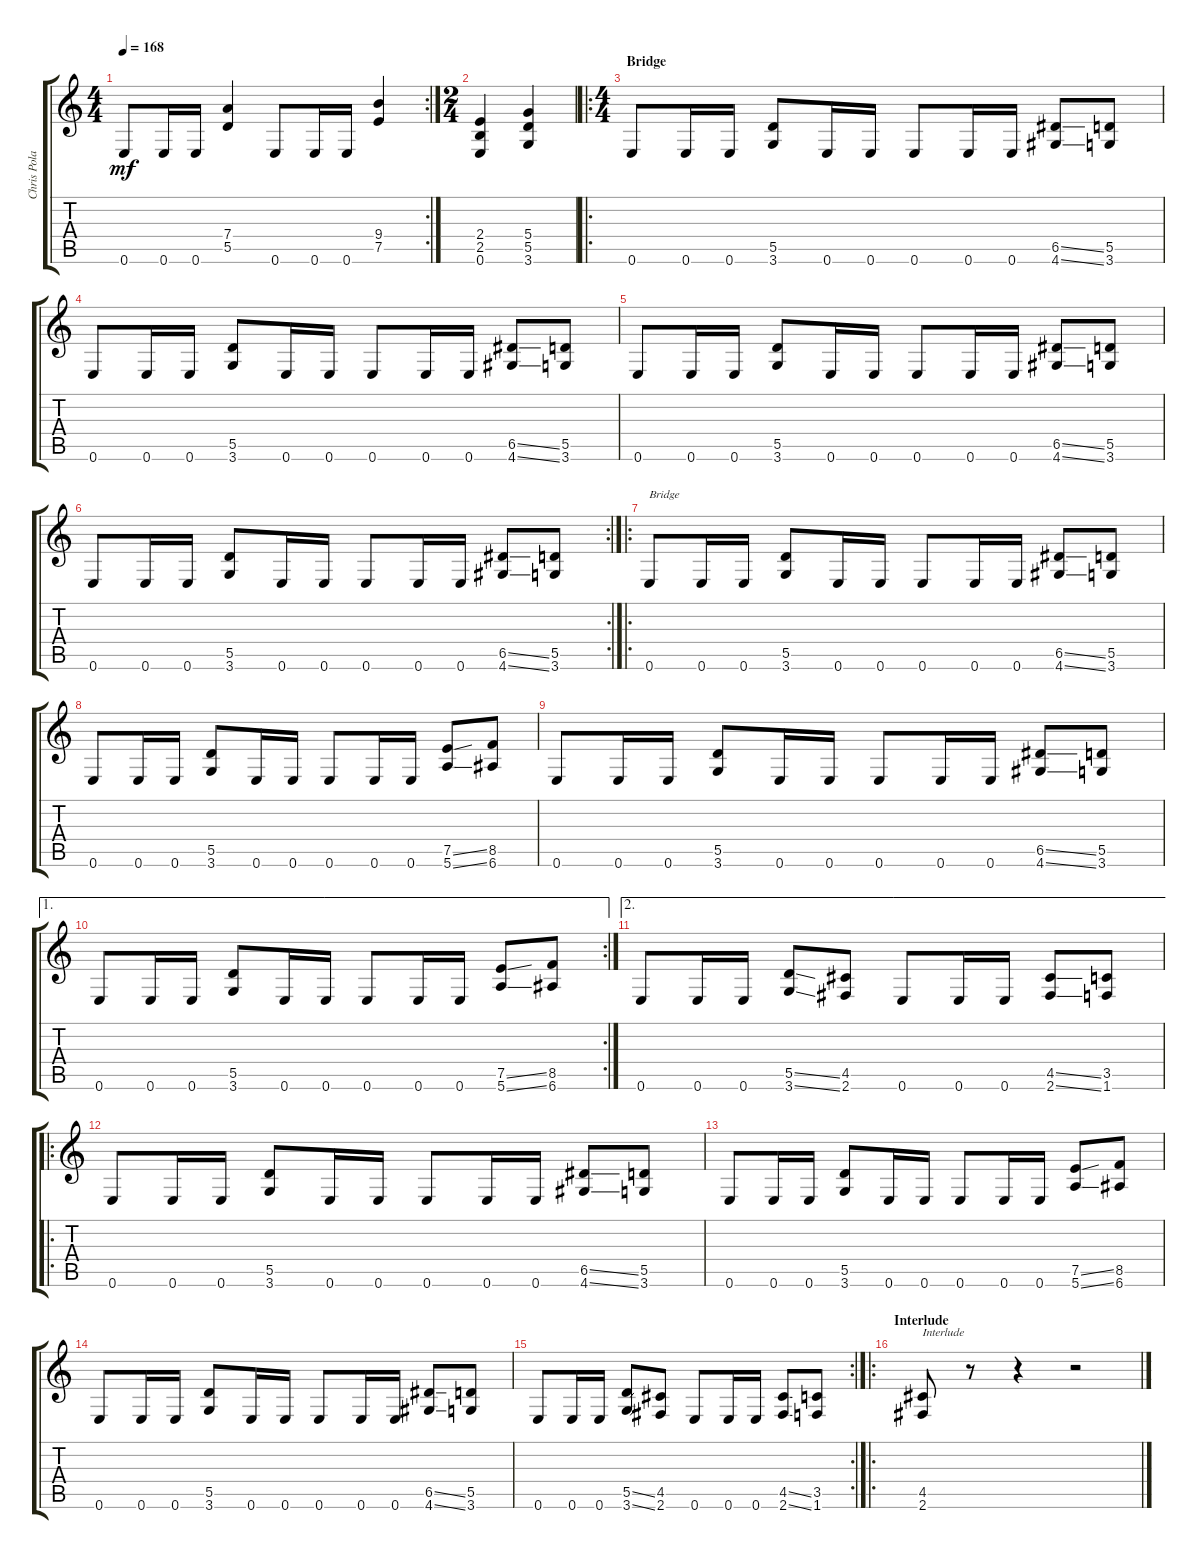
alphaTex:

\track ("Chris Poland" "Chris Pola") {instrument distortionguitar}
\staff {score tabs}
\tuning (E4 B3 G3 D3 A2 E2) {hide}
\rc 2
\ts (4 4)
\tempo 168
\clef g2
\ks c
0.6.8{dy mf} 0.6.16 0.6.16 (7.4 5.5).4 0.6.8 0.6.16 0.6.16 (9.4 7.5).4 |
\ts (2 4)
(2.4 2.5 0.6).4 (5.4 5.5 3.6).4 |
\ro
\ts (4 4)
\section ("" "Bridge")
0.6.8 0.6.16 0.6.16 (5.5 3.6).8 0.6.16 0.6.16 0.6.8 0.6.16 0.6.16 (6.5{ss} 4.6{ss}).8 (5.5 3.6).8 |
0.6.8 0.6.16 0.6.16 (5.5 3.6).8 0.6.16 0.6.16 0.6.8 0.6.16 0.6.16 (6.5{ss} 4.6{ss}).8 (5.5 3.6).8 |
0.6.8 0.6.16 0.6.16 (5.5 3.6).8 0.6.16 0.6.16 0.6.8 0.6.16 0.6.16 (6.5{ss} 4.6{ss}).8 (5.5 3.6).8 |
\rc 2
0.6.8 0.6.16 0.6.16 (5.5 3.6).8 0.6.16 0.6.16 0.6.8 0.6.16 0.6.16 (6.5{ss} 4.6{ss}).8 (5.5 3.6).8 |
\ro
0.6.8{txt "Bridge"} 0.6.16 0.6.16 (5.5 3.6).8 0.6.16 0.6.16 0.6.8 0.6.16 0.6.16 (6.5{ss} 4.6{ss}).8 (5.5 3.6).8 |
0.6.8 0.6.16 0.6.16 (5.5 3.6).8 0.6.16 0.6.16 0.6.8 0.6.16 0.6.16 (7.5{ss} 5.6{ss}).8 (8.5 6.6).8 |
0.6.8 0.6.16 0.6.16 (5.5 3.6).8 0.6.16 0.6.16 0.6.8 0.6.16 0.6.16 (6.5{ss} 4.6{ss}).8 (5.5 3.6).8 |
\ae 1
\rc 2
0.6.8 0.6.16 0.6.16 (5.5 3.6).8 0.6.16 0.6.16 0.6.8 0.6.16 0.6.16 (7.5{ss} 5.6{ss}).8 (8.5 6.6).8 |
\ae 2
0.6.8 0.6.16 0.6.16 (5.5{ss} 3.6{ss}).8 (4.5 2.6).8 0.6.8 0.6.16 0.6.16 (4.5{ss} 2.6{ss}).8 (3.5 1.6).8 |
\ro
0.6.8 0.6.16 0.6.16 (5.5 3.6).8 0.6.16 0.6.16 0.6.8 0.6.16 0.6.16 (6.5{ss} 4.6{ss}).8 (5.5 3.6).8 |
0.6.8 0.6.16 0.6.16 (5.5 3.6).8 0.6.16 0.6.16 0.6.8 0.6.16 0.6.16 (7.5{ss} 5.6{ss}).8 (8.5 6.6).8 |
0.6.8 0.6.16 0.6.16 (5.5 3.6).8 0.6.16 0.6.16 0.6.8 0.6.16 0.6.16 (6.5{ss} 4.6{ss}).8 (5.5 3.6).8 |
\rc 2
0.6.8 0.6.16 0.6.16 (5.5{ss} 3.6{ss}).8 (4.5 2.6).8 0.6.8 0.6.16 0.6.16 (4.5{ss} 2.6{ss}).8 (3.5 1.6).8 |
\ro
\section ("" "Interlude")
(4.5 2.6).8{txt "Interlude"} r.8 r.4 r.2
